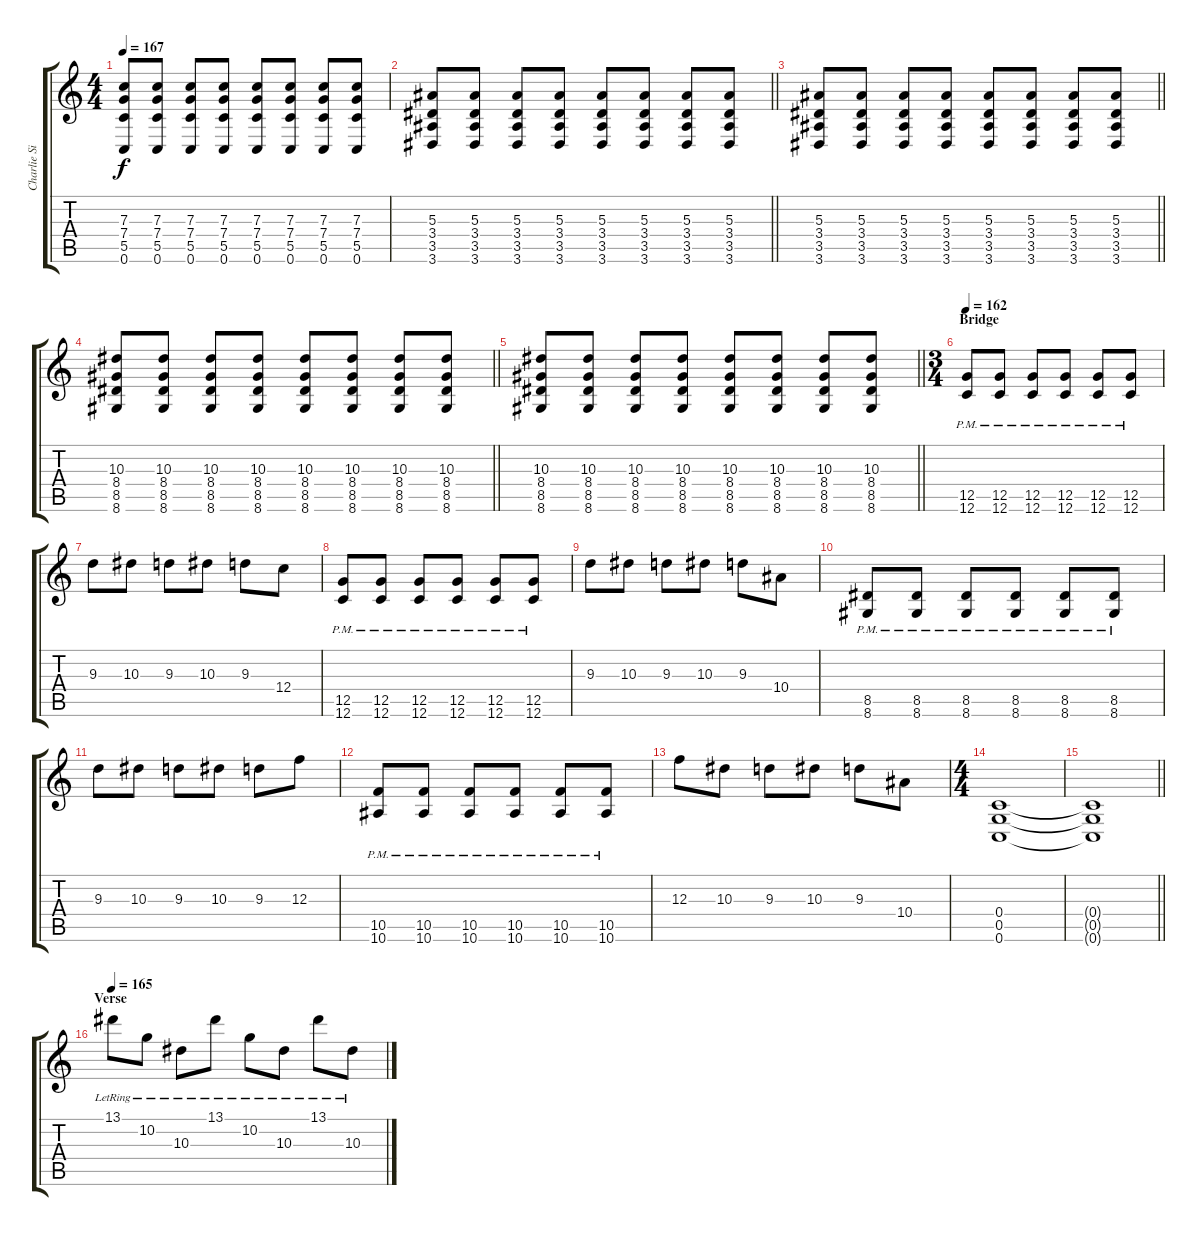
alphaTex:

\track ("Charlie Simpson" "Charlie Si") {instrument distortionguitar}
\staff {score tabs}
\tuning (D4 A3 F3 C3 G2 C2) {hide}
\ts (4 4)
\tempo 167
\clef g2
\ks c
(7.3 7.4 5.5 0.6).8{dy f} (7.3 7.4 5.5 0.6).8 (7.3 7.4 5.5 0.6).8 (7.3 7.4 5.5 0.6).8 (7.3 7.4 5.5 0.6).8 (7.3 7.4 5.5 0.6).8 (7.3 7.4 5.5 0.6).8 (7.3 7.4 5.5 0.6).8 |
\barLineRight lightlight
(5.3 3.4 3.5 3.6).8 (5.3 3.4 3.5 3.6).8 (5.3 3.4 3.5 3.6).8 (5.3 3.4 3.5 3.6).8 (5.3 3.4 3.5 3.6).8 (5.3 3.4 3.5 3.6).8 (5.3 3.4 3.5 3.6).8 (5.3 3.4 3.5 3.6).8 |
\barLineRight lightlight
(5.3 3.4 3.5 3.6).8 (5.3 3.4 3.5 3.6).8 (5.3 3.4 3.5 3.6).8 (5.3 3.4 3.5 3.6).8 (5.3 3.4 3.5 3.6).8 (5.3 3.4 3.5 3.6).8 (5.3 3.4 3.5 3.6).8 (5.3 3.4 3.5 3.6).8 |
\barLineRight lightlight
(10.3 8.4 8.5 8.6).8 (10.3 8.4 8.5 8.6).8 (10.3 8.4 8.5 8.6).8 (10.3 8.4 8.5 8.6).8 (10.3 8.4 8.5 8.6).8 (10.3 8.4 8.5 8.6).8 (10.3 8.4 8.5 8.6).8 (10.3 8.4 8.5 8.6).8 |
\barLineRight lightlight
(10.3 8.4 8.5 8.6).8 (10.3 8.4 8.5 8.6).8 (10.3 8.4 8.5 8.6).8 (10.3 8.4 8.5 8.6).8 (10.3 8.4 8.5 8.6).8 (10.3 8.4 8.5 8.6).8 (10.3 8.4 8.5 8.6).8 (10.3 8.4 8.5 8.6).8 |
\ts (3 4)
\section ("" "Bridge")
\tempo 162
(12.5{pm} 12.6{pm}).8{volume 13 instrument distortionguitar} (12.5{pm} 12.6{pm}).8 (12.5{pm} 12.6{pm}).8 (12.5{pm} 12.6{pm}).8 (12.5{pm} 12.6{pm}).8 (12.5{pm} 12.6{pm}).8 |
9.3.8 10.3.8 9.3.8 10.3.8 9.3.8 12.4.8 |
(12.5{pm} 12.6{pm}).8{volume 13 instrument distortionguitar} (12.5{pm} 12.6{pm}).8 (12.5{pm} 12.6{pm}).8 (12.5{pm} 12.6{pm}).8 (12.5{pm} 12.6{pm}).8 (12.5{pm} 12.6{pm}).8 |
9.3.8 10.3.8 9.3.8 10.3.8 9.3.8 10.4.8 |
(8.5{pm} 8.6{pm}).8 (8.5{pm} 8.6{pm}).8 (8.5{pm} 8.6{pm}).8 (8.5{pm} 8.6{pm}).8 (8.5{pm} 8.6{pm}).8 (8.5{pm} 8.6).8 |
9.3.8 10.3.8 9.3.8 10.3.8 9.3.8 12.3.8 |
(10.5{pm} 10.6{pm}).8 (10.5{pm} 10.6{pm}).8 (10.5{pm} 10.6{pm}).8 (10.5{pm} 10.6{pm}).8 (10.5{pm} 10.6{pm}).8 (10.5{pm} 10.6).8 |
12.3.8 10.3.8 9.3.8 10.3.8 9.3.8 10.4.8 |
\ts (4 4)
(0.4 0.5 0.6).1 |
\barLineRight lightlight
(0.4{t} 0.5{t} 0.6{t}).1 |
\section ("" "Verse")
\tempo 165
13.1{lr}.8{volume 13 instrument electricguitarclean} 10.2{lr}.8 10.3{lr}.8 13.1{lr}.8 10.2{lr}.8 10.3{lr}.8 13.1{lr}.8 10.3{lr}.8
